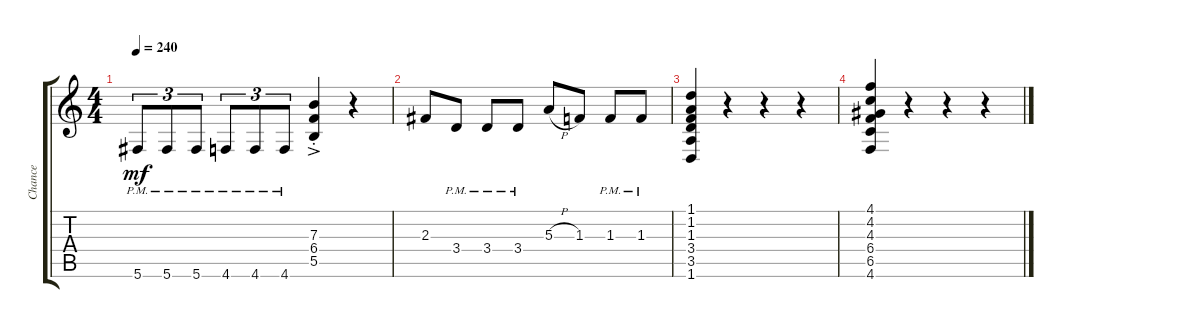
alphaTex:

\track ("Chance" "Chance") {instrument distortionguitar}
\staff {score tabs}
\tuning (Db4 Ab3 E3 B2 Gb2 Db2) {hide}
\ts (4 4)
\tempo 240
\clef g2
\ks c
5.6{pm}.8{tu (3 2) dy mf} 5.6{pm}.8{tu (3 2)} 5.6{pm}.8{tu (3 2)} 4.6{pm}.8{tu (3 2)} 4.6{pm}.8{tu (3 2)} 4.6{pm}.8{tu (3 2)} (7.3{ac st} 6.4{ac st} 5.5{ac st}).4 r.4 |
2.3.8 3.4{pm}.8 3.4{pm}.8 3.4{pm}.8 5.3{h}.8 1.3.8 1.3{pm}.8 1.3{pm}.8 |
(1.1 1.2 1.3 3.4 3.5 1.6).4 r.4 r.4 r.4 |
(4.1 4.2 4.3 6.4 6.5 4.6).4 r.4 r.4 r.4
